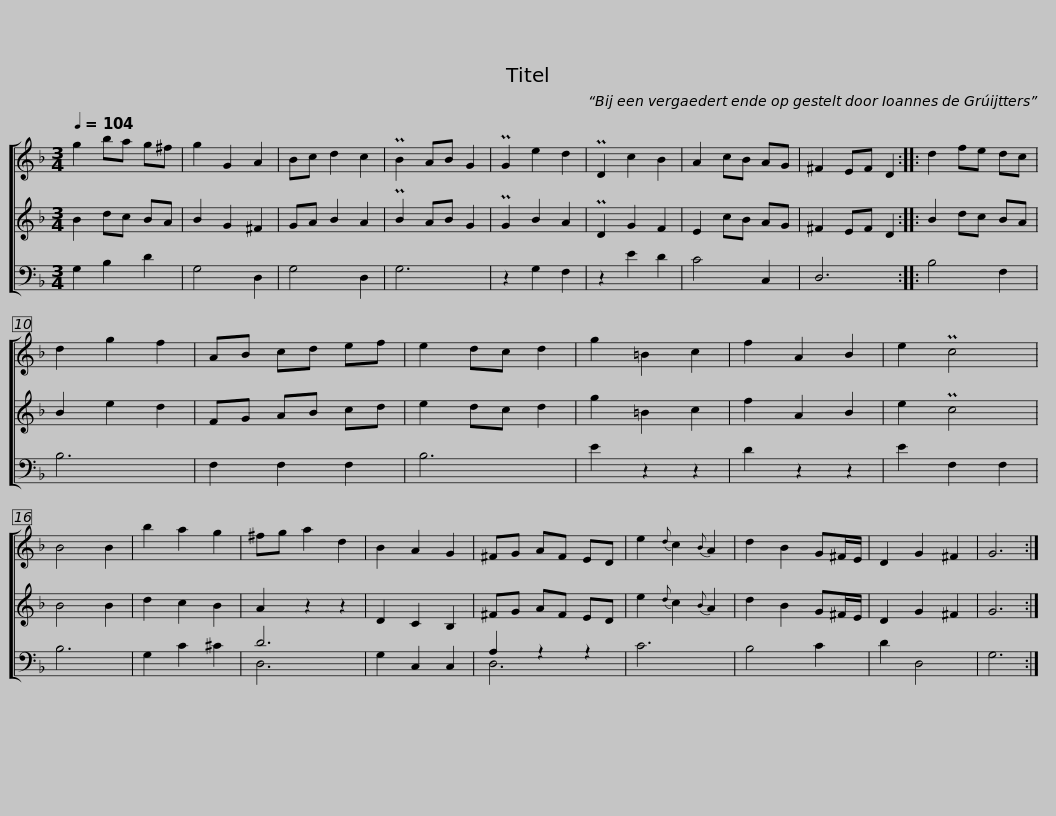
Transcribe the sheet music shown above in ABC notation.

X:1
%%score [ 1 2 ( 3 4 ) ]
L:1/8
Q:1/4=104
M:3/4
I:linebreak $
K:F
V:1 treble
V:2 treble
V:3 bass
V:4 bass
V:1
 g2 ba g^f | g2 G2 A2 | Bc d2 c2 | PB2 AB G2 |$ PG2 e2 d2 | %5
 PD2 c2 B2 | A2 cB AG | ^F2 EF D2 ::$ d2 fe dc | d2 g2 f2 | %10
 AB cd ef | e2 dc d2 |$ g2 =B2 c2 | f2 A2 B2 | e2 Pc4 | %15
 B4 B2 |$ b2 a2 g2 | ^fg a2 d2 | B2 A2 G2 | ^FG AF ED |$ %20
 e2{d} c2{B} A2 | d2 B2 G^F/E/ | D2 G2 ^F2 | G6 :| %24
V:2
 B2 dc BA | B2 G2 ^F2 | GA B2 A2 | PB2 AB G2 |$ PG2 B2 A2 | %5
 PD2 G2 F2 | E2 cB AG | ^F2 EF D2 ::$ B2 dc BA | B2 e2 d2 | %10
 FG AB cd | e2 dc d2 |$ g2 =B2 c2 | f2 A2 B2 | e2 Pc4 | %15
 B4 B2 |$ d2 c2 B2 | A2 z2 z2 | D2 C2 B,2 | ^FG AF ED |$ %20
 e2{d} c2{B} A2 | d2 B2 G^F/E/ | D2 G2 ^F2 | G6 :| %24
V:3
 G,2 B,2 D2 | G,4 D,2 | G,4 D,2 | G,6 |$ z2 G,2 F,2 | %5
 z2 E2 D2 | C4 C,2 | D,6 ::$ B,4 F,2 | B,6 | %10
 F,2 F,2 F,2 | B,6 |$ E2 z2 z2 | D2 z2 z2 | E2 F,2 F,2 | %15
 B,6 |$ G,2 C2 ^C2 | D6 | G,2 C,2 C,2 | A,2 z2 z2 |$ %20
 C6 | B,4 C2 | D2 D,4 | G,6 :| %24
V:4
 x6 | x6 | x6 | x6 |$ x6 | %5
 x6 | x6 | x6 ::$ x6 | x6 | %10
 x6 | x6 |$ x6 | x6 | x6 | %15
 x6 |$ x6 | D,6 | x6 | D,6 |$ %20
 x6 | x6 | x6 | x6 :| %24
